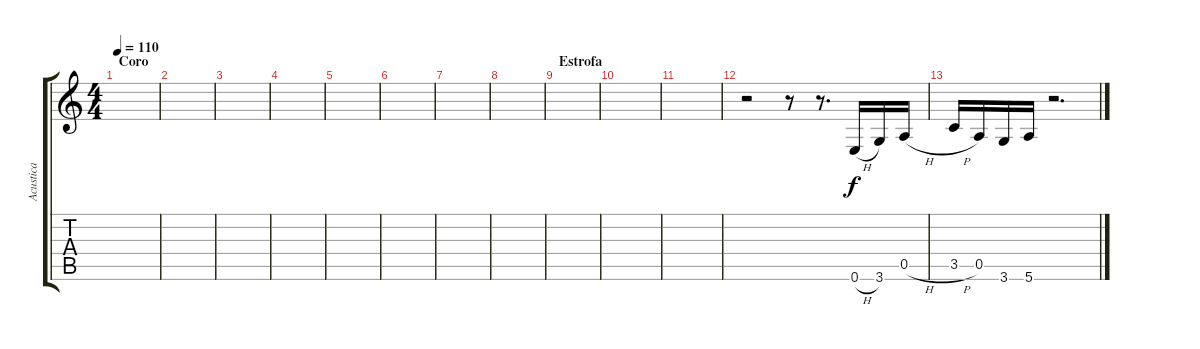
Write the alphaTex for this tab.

\track ("Acustica" "Acustica") {instrument acousticguitarsteel}
\staff {score tabs}
\tuning (E4 B3 G3 D3 A2 E2) {hide}
\ts (4 4)
\section ("" "Coro")
\tempo 110
\clef g2
\ks c
|
|
|
|
|
|
|
|
\section ("" "Estrofa")
|
|
|
r.2{instrument distortionguitar} r.8 r.8{d} 0.6{h}.16 3.6.16 0.5{h}.16 |
3.5{h}.16{instrument distortionguitar} 0.5.16 3.6.16 5.6.16 r.2{d}
